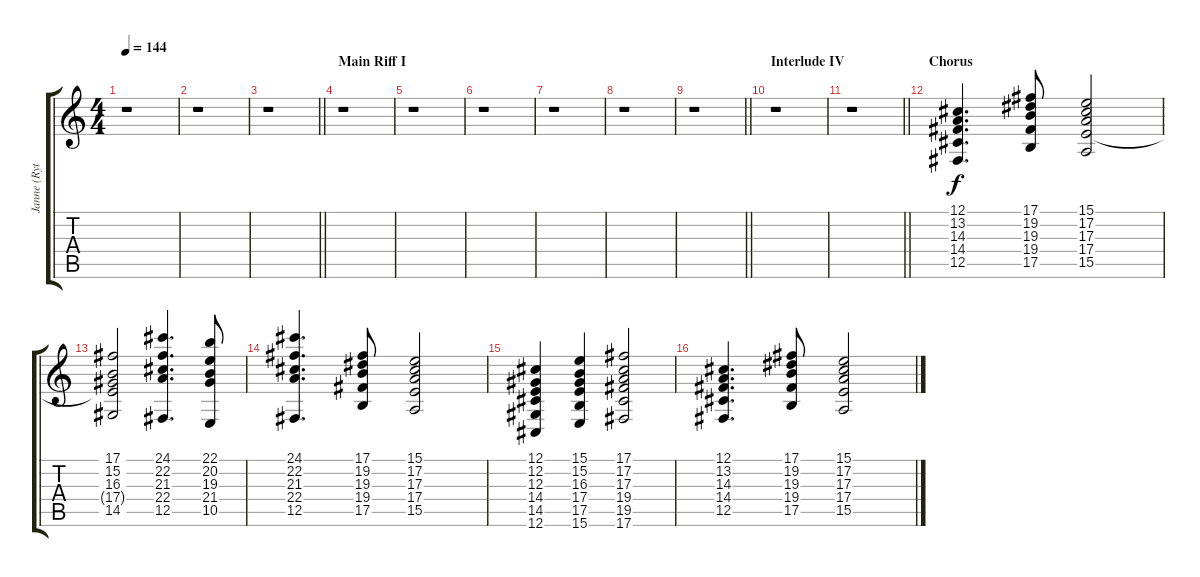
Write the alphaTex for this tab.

\track ("Janne (Rythm I)" "Janne (Ryt") {instrument churchorgan}
\staff {score tabs}
\tuning (Db4 Ab3 E3 B2 Gb2 Db2) {hide}
\ts (4 4)
\tempo 144
\clef g2
\ks c
r.1{dy f} |
r.1 |
\barLineRight lightlight
r.1 |
\section ("" "Main Riff I")
r.1 |
r.1 |
r.1 |
r.1 |
r.1 |
\barLineRight lightlight
r.1 |
\section ("" "Interlude IV")
r.1 |
\barLineRight lightlight
r.1 |
\section ("" "Chorus")
(12.1 13.2 14.3 14.4 12.5).4{d volume 8 balance 8 instrument churchorgan} (17.1 19.2 19.3 19.4 17.5).8 (15.1 17.2 17.3 17.4 15.5).2 |
(17.1 15.2 16.3 17.4{t} 14.5).2 (24.1 22.2 21.3 22.4 12.5).4{d} (22.1 20.2 19.3 21.4 10.5).8 |
(24.1 22.2 21.3 22.4 12.5).4{d} (17.1 19.2 19.3 19.4 17.5).8 (15.1 17.2 17.3 17.4 15.5).2 |
(12.1 12.2 12.3 14.4 14.5 12.6).4 (15.1 15.2 16.3 17.4 17.5 15.6).4 (17.1 17.2 17.3 19.4 19.5 17.6).2 |
(12.1 13.2 14.3 14.4 12.5).4{d} (17.1 19.2 19.3 19.4 17.5).8 (15.1 17.2 17.3 17.4 15.5).2
